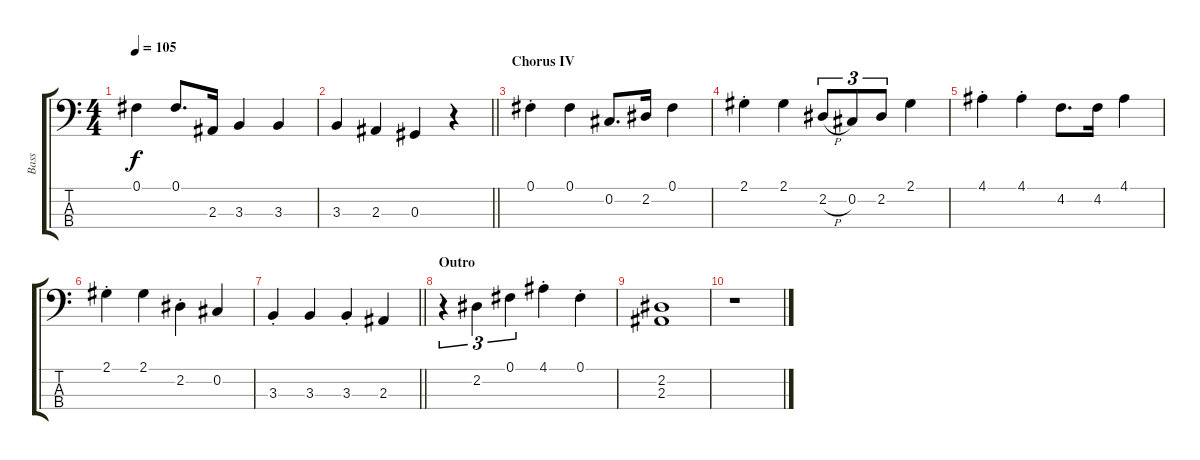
\track ("Bass" "Bass") {instrument electricbassfinger}
\staff {score tabs}
\tuning (Gb2 Db2 Ab1 Eb1) {hide}
\ts (4 4)
\tempo 105
\clef f4
\ks c
0.1.4{dy f} 0.1.8{d} 2.3.16 3.3.4 3.3.4 |
\barLineRight lightlight
3.3.4 2.3.4 0.3.4 r.4 |
\section ("" "Chorus IV")
0.1{st}.4 0.1.4 0.2.8{d} 2.2.16 0.1.4 |
2.1{st}.4 2.1.4 2.2{h}.8{tu (3 2)} 0.2.8{tu (3 2)} 2.2.8{tu (3 2)} 2.1.4 |
4.1{st}.4 4.1{st}.4 4.2.8{d} 4.2.16 4.1.4 |
2.1{st}.4 2.1.4 2.2{st}.4 0.2.4 |
\barLineRight lightlight
3.3{st}.4 3.3.4 3.3{st}.4 2.3.4 |
\section ("" "Outro")
r.4{tu (3 2)} 2.2.4{tu (3 2)} 0.1.4{tu (3 2)} 4.1{st}.4 0.1{st}.4 |
(2.2 2.3).1 |
r.1
